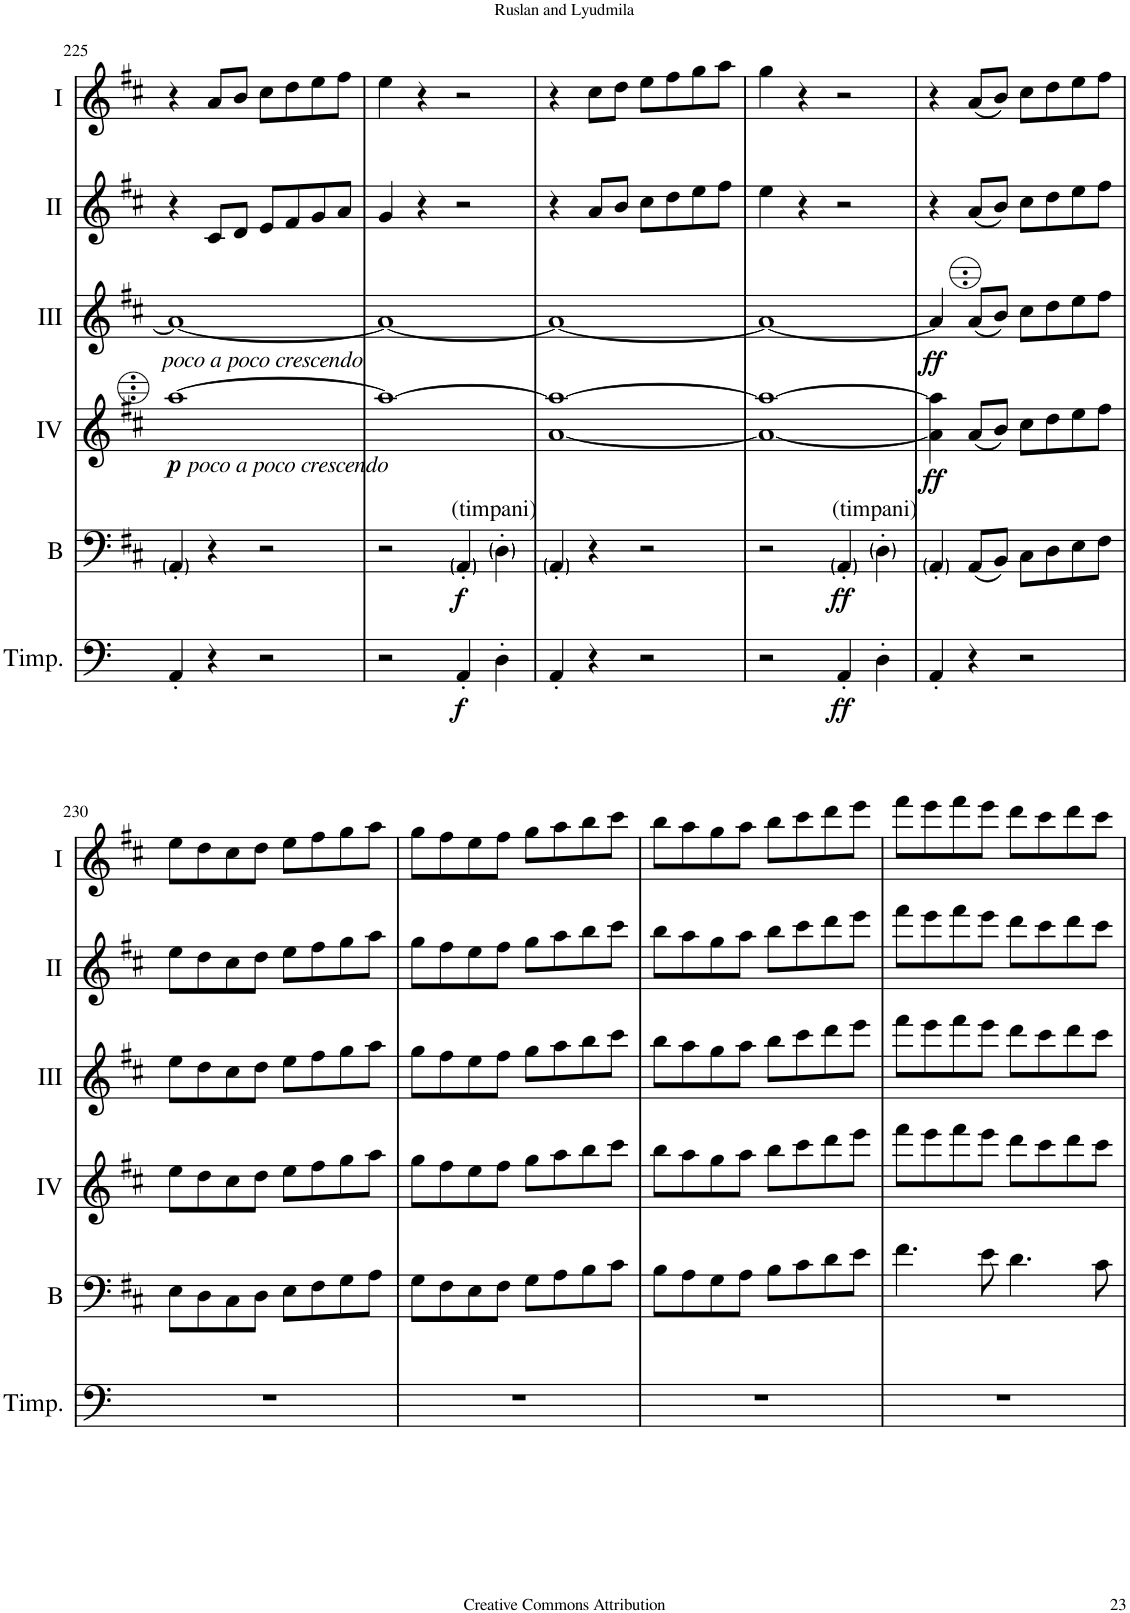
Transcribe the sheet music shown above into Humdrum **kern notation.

**kern	**dynam	**kern	**dynam	**kern	**dynam	**kern	**dynam	**kern	**kern
*part6	*part6	*part5	*part5	*part4	*part4	*part3	*part3	*part2	*part1
*staff6	*staff6	*staff5	*staff5	*staff4	*staff4	*staff3	*staff3	*staff2	*staff1
*I"Timpani	*	*I"Bass	*	*I"Acc. 4	*	*I"Acc. 3	*	*I"Acc. 2	*I"Acc. 1
*I'Timp.	*	*I'B	*	*	*	*	*	*	*
!!LO:PB:g=z
*clefF4	*	*clefF4	*	*clefG2	*	*clefG2	*	*clefG2	*clefG2
*	*	*Trd7c12	*	*Trd7c12	*	*Trd7c12	*	*	*
*k[f#c#]	*	*k[f#c#]	*	*k[f#c#]	*	*k[f#c#]	*	*k[f#c#]	*k[f#c#]
*M2/2	*	*M2/2	*	*M2/2	*	*M2/2	*	*M2/2	*M2/2
*met(c|)	*	*met(c|)	*	*met(c|)	*	*met(c|)	*	*met(c|)	*met(c|)
=225	=225	=225	=225	=225	=225	=225	=225	=225	=225
!	!	!	!	!	!	!LO:TX:b:i:t=poco a poco crescendo	!	!	!
!	!	!	!	!LO:TX:b:i:t=poco a poco crescendo	!	!	!	!	!
!	!	!	!	!	!LO:DY:b	!	!	!	!
4AA'/	.	4AA'/	.	[1aa	p	1a_	.	4r	4r
4r	.	4r	.	.	.	.	.	8c#/L	8a/L
.	.	.	.	.	.	.	.	8d/J	8b/J
2r	.	2r	.	.	.	.	.	8e/L	8cc#\L
.	.	.	.	.	.	.	.	8f#/	8dd\
.	.	.	.	.	.	.	.	8g/	8ee\
.	.	.	.	.	.	.	.	8a/J	8ff#\J
=226	=226	=226	=226	=226	=226	=226	=226	=226	=226
2r	.	2r	.	1aa_	.	1a_	.	4g/	4ee\
.	.	.	.	.	.	.	.	4r	4r
!	!	!LO:TX:a:t=(timpani)	!	!	!	!	!	!	!
!	!LO:DY:b	!	!LO:DY:b	!	!	!	!	!	!
4AA'/	f	4AA'/	f	.	.	.	.	2r	2r
4D'\	.	4D'\	.	.	.	.	.	.	.
=227	=227	=227	=227	=227	=227	=227	=227	=227	=227
4AA'/	.	4AA'/	.	[1a 1aa_	.	1a_	.	4r	4r
4r	.	4r	.	.	.	.	.	8a/L	8cc#\L
.	.	.	.	.	.	.	.	8b/J	8dd\J
2r	.	2r	.	.	.	.	.	8cc#\L	8ee\L
.	.	.	.	.	.	.	.	8dd\	8ff#\
.	.	.	.	.	.	.	.	8ee\	8gg\
.	.	.	.	.	.	.	.	8ff#\J	8aa\J
=228	=228	=228	=228	=228	=228	=228	=228	=228	=228
2r	.	2r	.	1a_ 1aa_	.	1a_	.	4ee\	4gg\
.	.	.	.	.	.	.	.	4r	4r
!	!	!LO:TX:a:t=(timpani)	!	!	!	!	!	!	!
!	!LO:DY:b	!	!LO:DY:b	!	!	!	!	!	!
4AA'/	ff	4AA'/	ff	.	.	.	.	2r	2r
4D'\	.	4D'\	.	.	.	.	.	.	.
=229	=229	=229	=229	=229	=229	=229	=229	=229	=229
!	!	!	!	!	!LO:DY:b	!	!LO:DY:b	!	!
4AA'/	.	4AA'/	.	4a\] 4aa\]	ff	4a/]	ff	4r	4r
4r	.	(8AA/L	.	(8a/L	.	(8a/L	.	(8a/L	(8a/L
.	.	8BB/J)	.	8b/J)	.	8b/J)	.	8b/J)	8b/J)
2r	.	8C#\L	.	8cc#\L	.	8cc#\L	.	8cc#\L	8cc#\L
.	.	8D\	.	8dd\	.	8dd\	.	8dd\	8dd\
.	.	8E\	.	8ee\	.	8ee\	.	8ee\	8ee\
.	.	8F#\J	.	8ff#\J	.	8ff#\J	.	8ff#\J	8ff#\J
!!LO:LB:g=z
=230	=230	=230	=230	=230	=230	=230	=230	=230	=230
1r	.	8E\L	.	8ee\L	.	8ee\L	.	8ee\L	8ee\L
.	.	8D\	.	8dd\	.	8dd\	.	8dd\	8dd\
.	.	8C#\	.	8cc#\	.	8cc#\	.	8cc#\	8cc#\
.	.	8D\J	.	8dd\J	.	8dd\J	.	8dd\J	8dd\J
.	.	8E\L	.	8ee\L	.	8ee\L	.	8ee\L	8ee\L
.	.	8F#\	.	8ff#\	.	8ff#\	.	8ff#\	8ff#\
.	.	8G\	.	8gg\	.	8gg\	.	8gg\	8gg\
.	.	8A\J	.	8aa\J	.	8aa\J	.	8aa\J	8aa\J
=231	=231	=231	=231	=231	=231	=231	=231	=231	=231
1r	.	8G\L	.	8gg\L	.	8gg\L	.	8gg\L	8gg\L
.	.	8F#\	.	8ff#\	.	8ff#\	.	8ff#\	8ff#\
.	.	8E\	.	8ee\	.	8ee\	.	8ee\	8ee\
.	.	8F#\J	.	8ff#\J	.	8ff#\J	.	8ff#\J	8ff#\J
.	.	8G\L	.	8gg\L	.	8gg\L	.	8gg\L	8gg\L
.	.	8A\	.	8aa\	.	8aa\	.	8aa\	8aa\
.	.	8B\	.	8bb\	.	8bb\	.	8bb\	8bb\
.	.	8c#\J	.	8ccc#\J	.	8ccc#\J	.	8ccc#\J	8ccc#\J
=232	=232	=232	=232	=232	=232	=232	=232	=232	=232
1r	.	8B\L	.	8bb\L	.	8bb\L	.	8bb\L	8bb\L
.	.	8A\	.	8aa\	.	8aa\	.	8aa\	8aa\
.	.	8G\	.	8gg\	.	8gg\	.	8gg\	8gg\
.	.	8A\J	.	8aa\J	.	8aa\J	.	8aa\J	8aa\J
.	.	8B\L	.	8bb\L	.	8bb\L	.	8bb\L	8bb\L
.	.	8c#\	.	8ccc#\	.	8ccc#\	.	8ccc#\	8ccc#\
.	.	8d\	.	8ddd\	.	8ddd\	.	8ddd\	8ddd\
.	.	8e\J	.	8eee\J	.	8eee\J	.	8eee\J	8eee\J
=233	=233	=233	=233	=233	=233	=233	=233	=233	=233
1r	.	4.f#\	.	8fff#\L	.	8fff#\L	.	8fff#\L	8fff#\L
.	.	.	.	8eee\	.	8eee\	.	8eee\	8eee\
.	.	.	.	8fff#\	.	8fff#\	.	8fff#\	8fff#\
.	.	8e\	.	8eee\J	.	8eee\J	.	8eee\J	8eee\J
.	.	4.d\	.	8ddd\L	.	8ddd\L	.	8ddd\L	8ddd\L
.	.	.	.	8ccc#\	.	8ccc#\	.	8ccc#\	8ccc#\
.	.	.	.	8ddd\	.	8ddd\	.	8ddd\	8ddd\
.	.	8c#\	.	8ccc#\J	.	8ccc#\J	.	8ccc#\J	8ccc#\J
=	=	=	=	=	=	=	=	=	=
*-	*-	*-	*-	*-	*-	*-	*-	*-	*-
